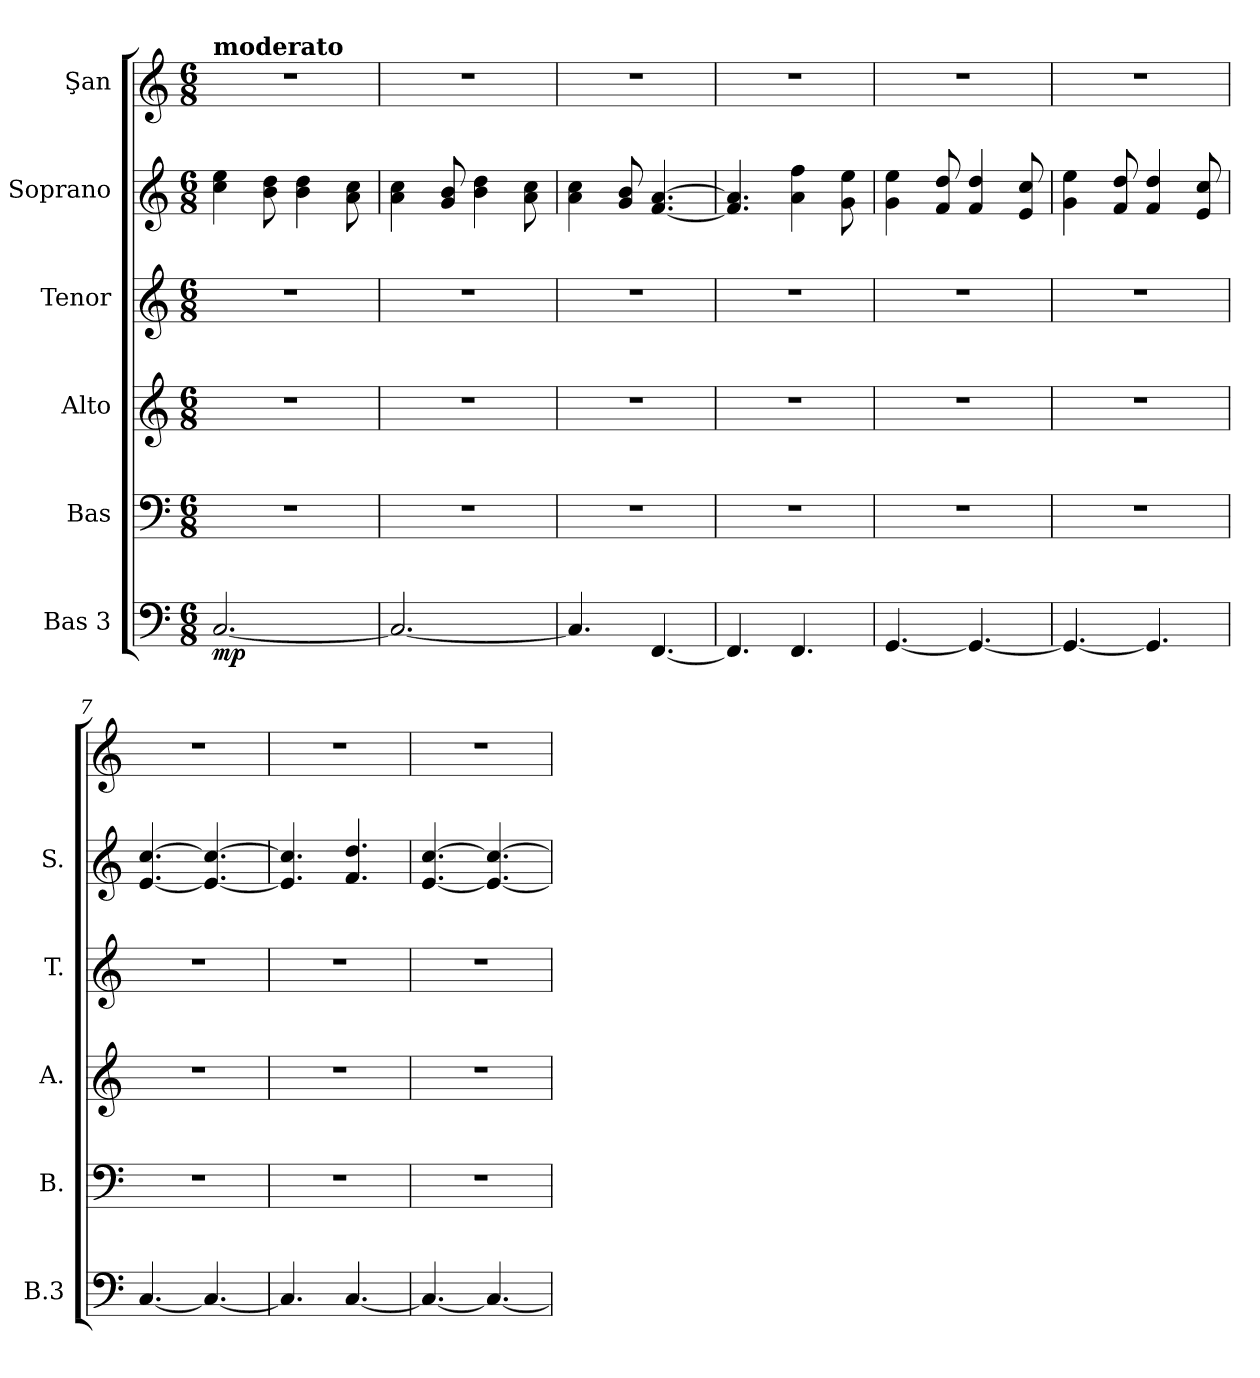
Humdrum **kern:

**kern	**dynam	**kern	**kern	**kern	**kern	**dynam	**kern
*part6	*part6	*part5	*part4	*part3	*part2	*part2	*part1
*staff6	*staff6	*staff5	*staff4	*staff3	*staff2	*staff2	*staff1
*I"Bas 3	*	*I"Bas	*I"Alto	*I"Tenor	*I"Soprano	*	*I"Şan
*I'B.3	*	*I'B.	*I'A.	*I'T.	*I'S.	*	*
*clefF4	*	*clefF4	*clefG2	*clefG2	*clefG2	*	*clefG2
*k[]	*	*k[]	*k[]	*k[]	*k[]	*	*k[]
*M6/8	*	*M6/8	*M6/8	*M6/8	*M6/8	*	*M6/8
*MM75	*	*MM75	*MM75	*MM75	*MM75	*	*MM75
=1	=1	=1	=1	=1	=1	=1	=1
!	!	!	!	!	!	!	!LO:TX:a:B:t=moderato
!	!LO:DY:b	!	!	!	!	!LO:DY:b	!
!	!	!	!	!	!	!LO:DY:n=1:b	!
[2.C/	mp	2.r	2.r	2.r	4cc\ 4ee\	mf mf	2.r
.	.	.	.	.	8b\ 8dd\	.	.
.	.	.	.	.	4b\ 4dd\	.	.
.	.	.	.	.	8a\ 8cc\	.	.
=2	=2	=2	=2	=2	=2	=2	=2
2.C/_	.	2.r	2.r	2.r	4a\ 4cc\	.	2.r
.	.	.	.	.	8g/ 8b/	.	.
.	.	.	.	.	4b\ 4dd\	.	.
.	.	.	.	.	8a\ 8cc\	.	.
=3	=3	=3	=3	=3	=3	=3	=3
4.C/]	.	2.r	2.r	2.r	4a\ 4cc\	.	2.r
.	.	.	.	.	8g/ 8b/	.	.
[4.FF/	.	.	.	.	[4.f/ [4.a/	.	.
=4	=4	=4	=4	=4	=4	=4	=4
4.FF/]	.	2.r	2.r	2.r	4.f/] 4.a/]	.	2.r
4.FF/	.	.	.	.	4a\ 4ff\	.	.
.	.	.	.	.	8g\ 8ee\	.	.
=5	=5	=5	=5	=5	=5	=5	=5
[4.GG/	.	2.r	2.r	2.r	4g\ 4ee\	.	2.r
.	.	.	.	.	8f/ 8dd/	.	.
4.GG/_	.	.	.	.	4f/ 4dd/	.	.
.	.	.	.	.	8e/ 8cc/	.	.
=6	=6	=6	=6	=6	=6	=6	=6
4.GG/_	.	2.r	2.r	2.r	4g\ 4ee\	.	2.r
.	.	.	.	.	8f/ 8dd/	.	.
4.GG/]	.	.	.	.	4f/ 4dd/	.	.
.	.	.	.	.	8e/ 8cc/	.	.
=7	=7	=7	=7	=7	=7	=7	=7
[4.C/	.	2.r	2.r	2.r	[4.e/ [4.cc/	.	2.r
4.C/_	.	.	.	.	4.e/_ 4.cc/_	.	.
=8	=8	=8	=8	=8	=8	=8	=8
4.C/]	.	2.r	2.r	2.r	4.e/] 4.cc/]	.	2.r
[4.C/	.	.	.	.	4.f/ 4.dd/	.	.
!!LO:LB:g=z
=9	=9	=9	=9	=9	=9	=9	=9
4.C/_	.	2.r	2.r	2.r	[4.e/ [4.cc/	.	2.r
4.C/_	.	.	.	.	4.e/_ 4.cc/_	.	.
=	=	=	=	=	=	=	=
*-	*-	*-	*-	*-	*-	*-	*-
